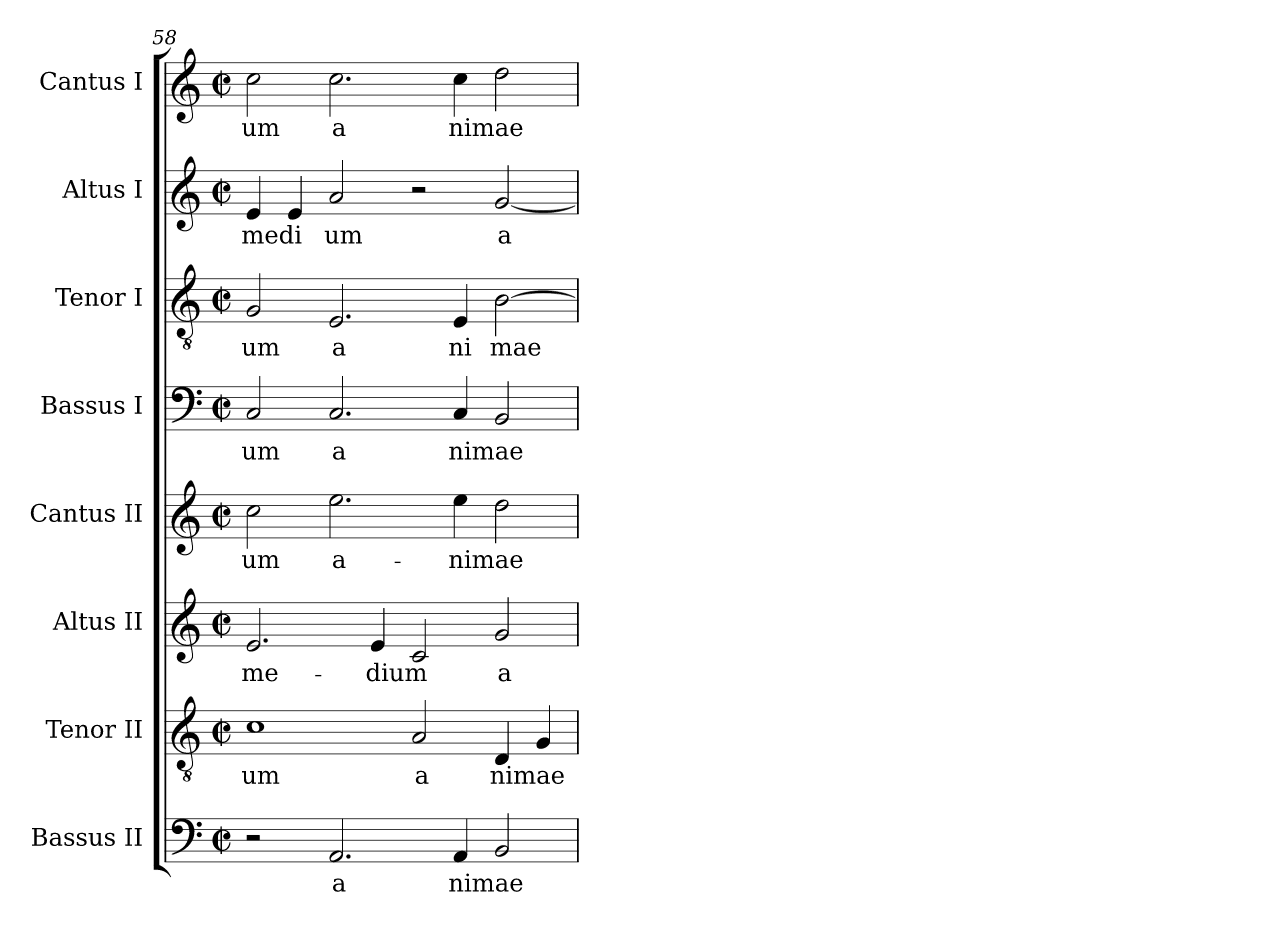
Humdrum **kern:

**kern	**text	**kern	**text	**kern	**text	**kern	**text	**kern	**text	**kern	**text	**kern	**text	**kern	**text
*part8	*part8	*part7	*part7	*part6	*part6	*part5	*part5	*part4	*part4	*part3	*part3	*part2	*part2	*part1	*part1
*staff8	*staff8	*staff7	*staff7	*staff6	*staff6	*staff5	*staff5	*staff4	*staff4	*staff3	*staff3	*staff2	*staff2	*staff1	*staff1
*I"Bassus II	*	*I"Tenor II	*	*I"Altus II	*	*I"Cantus II	*	*I"Bassus I	*	*I"Tenor I	*	*I"Altus I	*	*I"Cantus I	*
!!LO:PB:g=z
*clefF4	*	*clefGv2	*	*clefG2	*	*clefG2	*	*clefF4	*	*clefGv2	*	*clefG2	*	*clefG2	*
*M2/2	*	*M2/2	*	*M2/2	*	*M2/2	*	*M2/2	*	*M2/2	*	*M2/2	*	*M2/2	*
*met(c|)	*	*met(c|)	*	*met(c|)	*	*met(c|)	*	*met(c|)	*	*met(c|)	*	*met(c|)	*	*met(c|)	*
=58	=58	=58	=58	=58	=58	=58	=58	=58	=58	=58	=58	=58	=58	=58	=58
!	!	!	!LO:LY:b:cj	!	!LO:LY:b:cj	!	!LO:LY:b:cj	!	!LO:LY:b:cj	!	!LO:LY:b:cj	!	!LO:LY:b:cj	!	!LO:LY:b:cj
2r	.	1c	um	2.e/	me-	2cc\	-um	2C/	um	2G/	-um	4e/	-medi	2cc\	um
.	.	.	.	.	.	.	.	.	.	.	.	4e/	.	.	.
!	!LO:LY:b:cj	!	!	!	!	!	!LO:LY:b:cj	!	!LO:LY:b:cj	!	!LO:LY:b:cj	!	!LO:LY:b:cj	!	!LO:LY:b:cj
2.AA/	a	.	.	.	.	2.ee\	a-	2.C/	a	2.E/	a	2a/	um	2.cc\	a
!	!	!	!	!	!LO:LY:b	!	!	!	!	!	!	!	!	!	!
.	.	.	.	4e/	-dium	.	.	.	.	.	.	.	.	.	.
!	!	!	!LO:LY:b:cj	!	!	!	!	!	!	!	!	!	!	!	!
.	.	2A/	a	2c/	.	.	.	.	.	.	.	2r	.	.	.
!	!LO:LY:b	!	!	!	!	!	!LO:LY:b	!	!LO:LY:b	!	!LO:LY:b:cj	!	!	!	!LO:LY:b
4AA/	nimae	.	.	.	.	4ee\	-nimae	4C/	nimae	4E/	ni	.	.	4cc\	nimae
!	!	!	!LO:LY:b	!	!LO:LY:b:cj	!	!	!	!	!	!LO:LY:b	!	!LO:LY:b:cj	!	!
2BB/	.	4D/	nimae	2g/	a-	2dd\	.	2BB/	.	[>2B\	mae	[<2g/	a	2dd\	.
.	.	4G/	.	.	.	.	.	.	.	.	.	.	.	.	.
=	=	=	=	=	=	=	=	=	=	=	=	=	=	=	=
*-	*-	*-	*-	*-	*-	*-	*-	*-	*-	*-	*-	*-	*-	*-	*-
